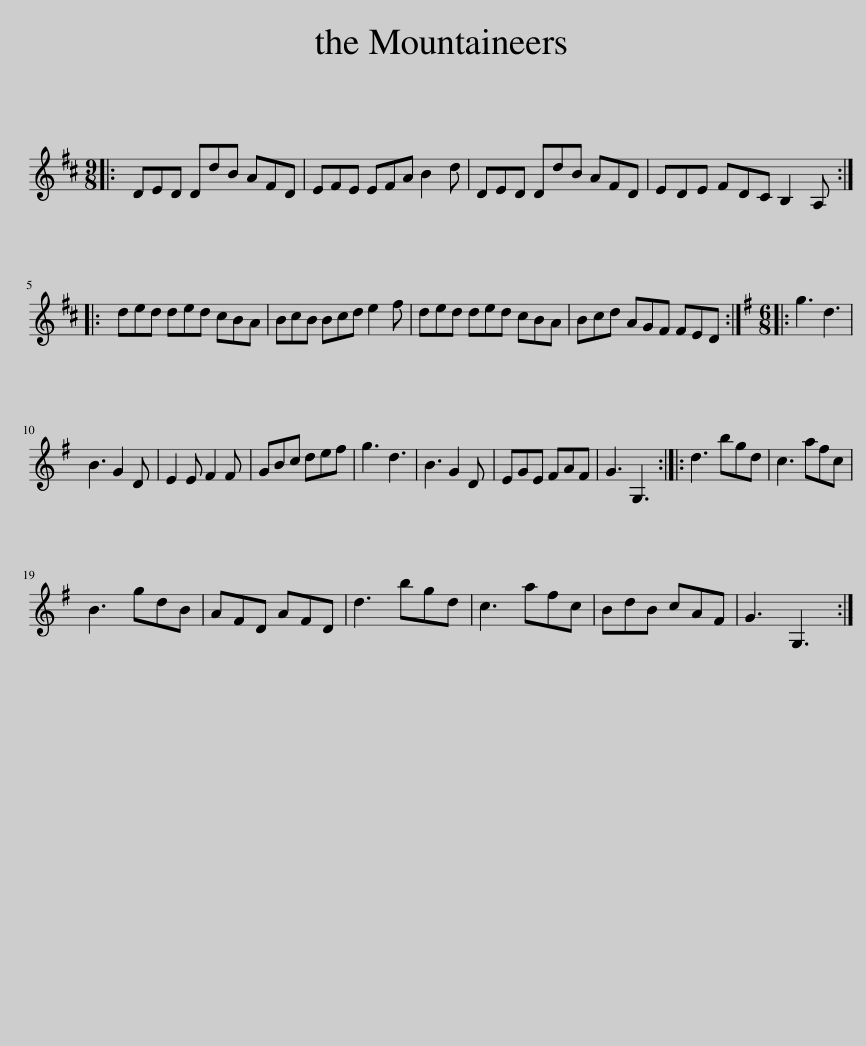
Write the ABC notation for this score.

X:1
L:1/8
M:9/8
I:linebreak $
K:D
V:1 treble
V:1
|: DED DdB AFD | EFE EFA B2 d | DED DdB AFD | EDE FDC B,2 A, ::$ ded ded cBA | %5
 BcB Bcd e2 f | ded ded cBA | Bcd AGF FED ::[K:G][M:6/8] g3 d3 |$ B3 G2 D | %10
 E2 E F2 F | GBc def | g3 d3 | B3 G2 D | EGE FAF | %15
 G3 G,3 :: d3 bgd | c3 afc |$ B3 gdB | AFD AFD | %20
 d3 bgd | c3 afc | BdB cAF | G3 G,3 :| %24
